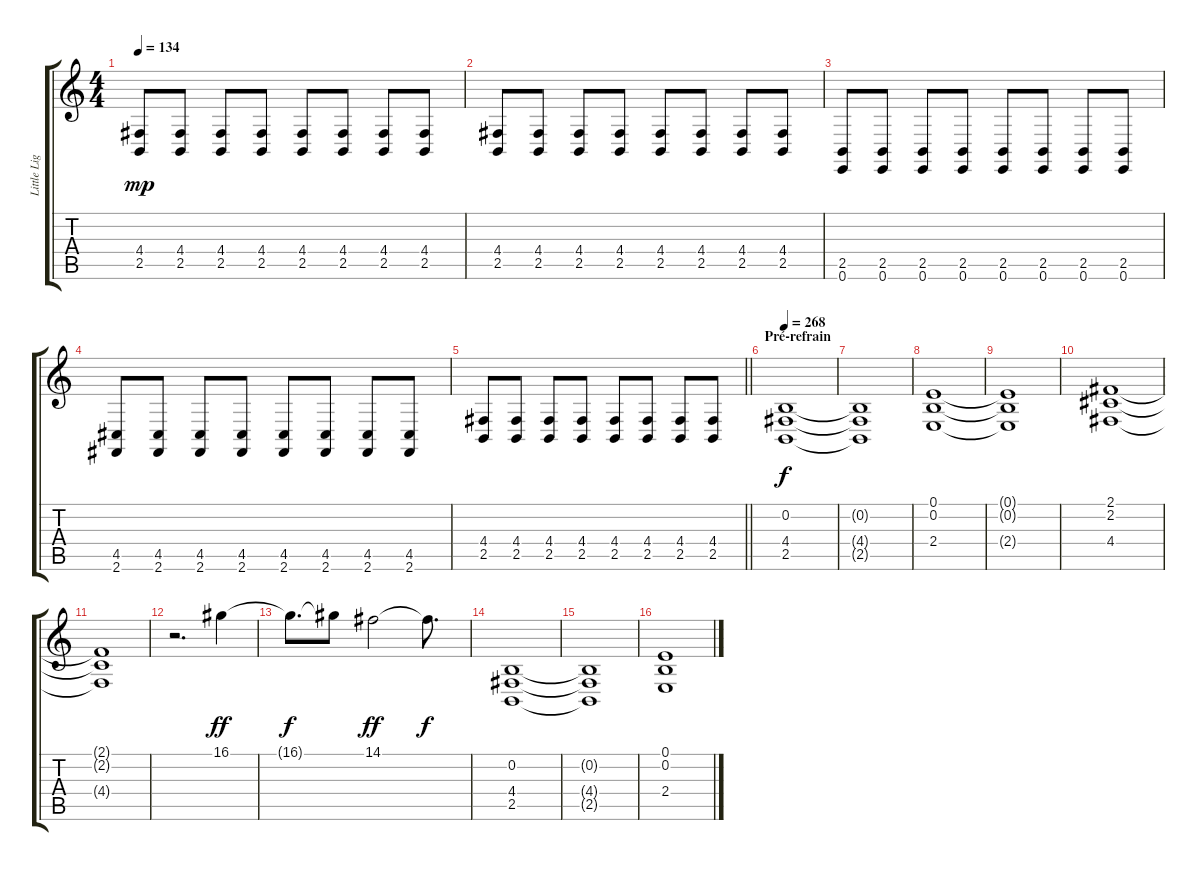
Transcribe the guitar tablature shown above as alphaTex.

\track ("Little Light' - Clavier" "Little Lig") {instrument lead1square}
\staff {score tabs}
\tuning (E4 B3 G3 D3 A2 E2) {hide}
\ts (4 4)
\tempo 134
\clef g2
\ks c
(4.4 2.5).8{dy mp} (4.4 2.5).8 (4.4 2.5).8 (4.4 2.5).8 (4.4 2.5).8 (4.4 2.5).8 (4.4 2.5).8 (4.4 2.5).8 |
(4.4 2.5).8 (4.4 2.5).8 (4.4 2.5).8 (4.4 2.5).8 (4.4 2.5).8 (4.4 2.5).8 (4.4 2.5).8 (4.4 2.5).8 |
(2.5 0.6).8 (2.5 0.6).8 (2.5 0.6).8 (2.5 0.6).8 (2.5 0.6).8 (2.5 0.6).8 (2.5 0.6).8 (2.5 0.6).8 |
(4.5 2.6).8 (4.5 2.6).8 (4.5 2.6).8 (4.5 2.6).8 (4.5 2.6).8 (4.5 2.6).8 (4.5 2.6).8 (4.5 2.6).8 |
\barLineRight lightlight
(4.4 2.5).8 (4.4 2.5).8 (4.4 2.5).8 (4.4 2.5).8 (4.4 2.5).8 (4.4 2.5).8 (4.4 2.5).8 (4.4 2.5).8 |
\section ("" "Pré-refrain")
\tempo 268
(0.2 4.4 2.5).1{dy f} |
(0.2{t} 4.4{t} 2.5{t}).1 |
(0.1 0.2 2.4).1 |
(0.1{t} 0.2{t} 2.4{t}).1 |
(2.1 2.2 4.4).1 |
(2.1{t} 2.2{t} 4.4{t}).1 |
r.2{d} 16.1.4{dy ff} |
16.1{t}.8{d dy f} 16.1{t}.8 14.1.2{dy ff} 14.1{t}.8{d dy f} |
(0.2 4.4 2.5).1 |
(0.2{t} 4.4{t} 2.5{t}).1 |
(0.1 0.2 2.4).1
